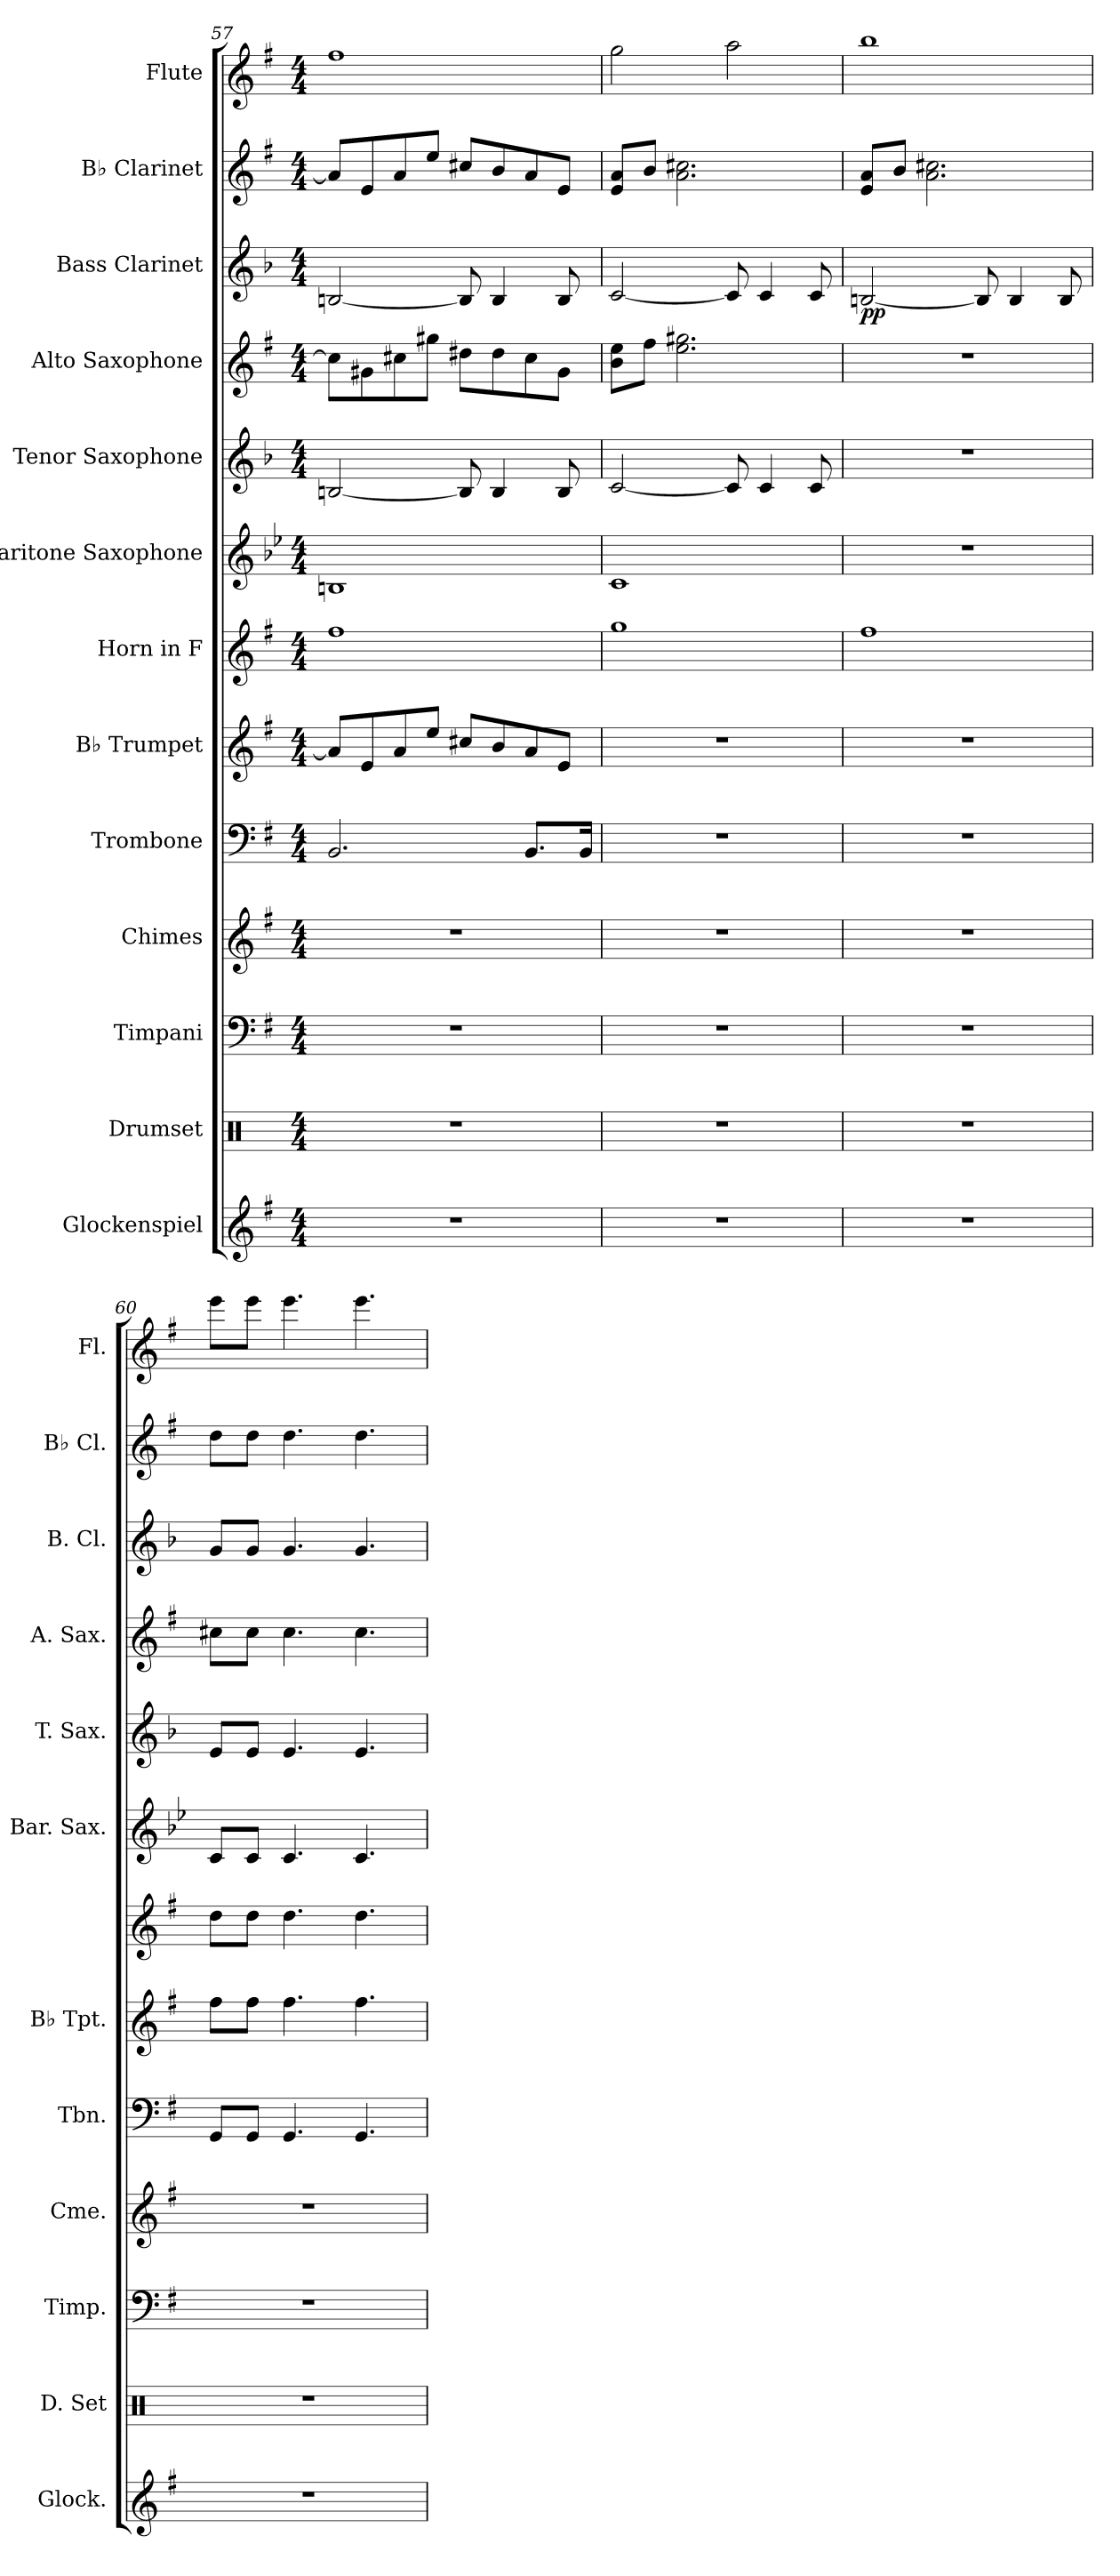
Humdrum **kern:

**kern	**kern	**kern	**kern	**kern	**kern	**kern	**kern	**kern	**kern	**kern	**dynam	**kern	**kern
*part13	*part12	*part11	*part10	*part9	*part8	*part7	*part6	*part5	*part4	*part3	*part3	*part2	*part1
*staff13	*staff12	*staff11	*staff10	*staff9	*staff8	*staff7	*staff6	*staff5	*staff4	*staff3	*staff3	*staff2	*staff1
*I"Glockenspiel	*I"Drumset	*I"Timpani	*I"Chimes	*I"Trombone	*I"B♭ Trumpet	*I"Horn in F	*I"Baritone Saxophone	*I"Tenor Saxophone	*I"Alto Saxophone	*I"Bass Clarinet	*	*I"B♭ Clarinet	*I"Flute
*I'Glock.	*I'D. Set	*I'Timp.	*I'Cme.	*I'Tbn.	*I'B♭ Tpt.	*	*I'Bar. Sax.	*I'T. Sax.	*I'A. Sax.	*I'B. Cl.	*	*I'B♭ Cl.	*I'Fl.
*clefG2	*clefX	*clefF4	*clefG2	*clefF4	*clefG2	*clefG2	*clefG2	*clefG2	*clefG2	*clefG2	*	*clefG2	*clefG2
*ITrd-14c-24	*	*	*	*	*ITrd1c2	*ITrd4c7	*ITrd12c21	*ITrd8c14	*ITrd5c9	*ITrd8c14	*	*ITrd1c2	*
*k[f#]	*k[]	*k[f#]	*k[f#]	*k[f#]	*k[b-]	*k[]	*k[b-e-]	*k[b-]	*k[b-e-]	*k[b-]	*	*k[b-]	*k[f#]
*M4/4	*M4/4	*M4/4	*M4/4	*M4/4	*M4/4	*M4/4	*M4/4	*M4/4	*M4/4	*M4/4	*	*M4/4	*M4/4
=57	=57	=57	=57	=57	=57	=57	=57	=57	=57	=57	=57	=57	=57
1r	1r	1r	1r	2.BB/	8g/L]	1b	1BBn	[2BBn/	8e\L]	[2BBn/	.	8g/L]	1ff#
.	.	.	.	.	8d/	.	.	.	8Bn\	.	.	8d/	.
.	.	.	.	.	8g/	.	.	.	8en\	.	.	8g/	.
.	.	.	.	.	8dd/J	.	.	.	8bn\J	.	.	8dd/J	.
.	.	.	.	.	8bn/L	.	.	8BB/]	8f#X\L	8BB/]	.	8bn/L	.
.	.	.	.	.	8a/	.	.	4BB/	8f#\	4BB/	.	8a/	.
.	.	.	.	8.BB/L	8g/	.	.	.	8e\	.	.	8g/	.
.	.	.	.	.	8d/J	.	.	8BB/	8B\J	8BB/	.	8d/J	.
.	.	.	.	16BB/Jk	.	.	.	.	.	.	.	.	.
!!LO:PB:g=z
=58	=58	=58	=58	=58	=58	=58	=58	=58	=58	=58	=58	=58	=58
1r	1r	1r	1r	1r	1r	1cc	1C	[2C/	8d\ 8g\L	[2C/	.	8d/ 8g/L	2gg\
.	.	.	.	.	.	.	.	.	8a\J	.	.	8a/J	.
.	.	.	.	.	.	.	.	.	2.g\ 2.bn\	.	.	2.g\ 2.bn\	.
.	.	.	.	.	.	.	.	8C/]	.	8C/]	.	.	2aa\
.	.	.	.	.	.	.	.	4C/	.	4C/	.	.	.
.	.	.	.	.	.	.	.	8C/	.	8C/	.	.	.
=59	=59	=59	=59	=59	=59	=59	=59	=59	=59	=59	=59	=59	=59
!	!	!	!	!	!	!	!	!	!	!	!LO:DY:b	!	!
1r	1r	1r	1r	1r	1r	1b	1r	1r	1r	[2BBn/	pp	8d/ 8g/L	1bb
.	.	.	.	.	.	.	.	.	.	.	.	8a/J	.
.	.	.	.	.	.	.	.	.	.	.	.	2.g\ 2.bn\	.
.	.	.	.	.	.	.	.	.	.	8BB/]	.	.	.
.	.	.	.	.	.	.	.	.	.	4BB/	.	.	.
.	.	.	.	.	.	.	.	.	.	8BB/	.	.	.
=60	=60	=60	=60	=60	=60	=60	=60	=60	=60	=60	=60	=60	=60
1r	1r	1r	1r	8GG/L	8ee\L	8g\L	8C/L	8E/L	8en\L	8G/L	.	8cc\L	8eee\L
.	.	.	.	8GG/J	8ee\J	8g\J	8C/J	8E/J	8e\J	8G/J	.	8cc\J	8eee\J
.	.	.	.	4.GG/	4.ee\	4.g\	4.C/	4.E/	4.e\	4.G/	.	4.cc\	4.eee\
.	.	.	.	4.GG/	4.ee\	4.g\	4.C/	4.E/	4.e\	4.G/	.	4.cc\	4.eee\
=	=	=	=	=	=	=	=	=	=	=	=	=	=
*-	*-	*-	*-	*-	*-	*-	*-	*-	*-	*-	*-	*-	*-
